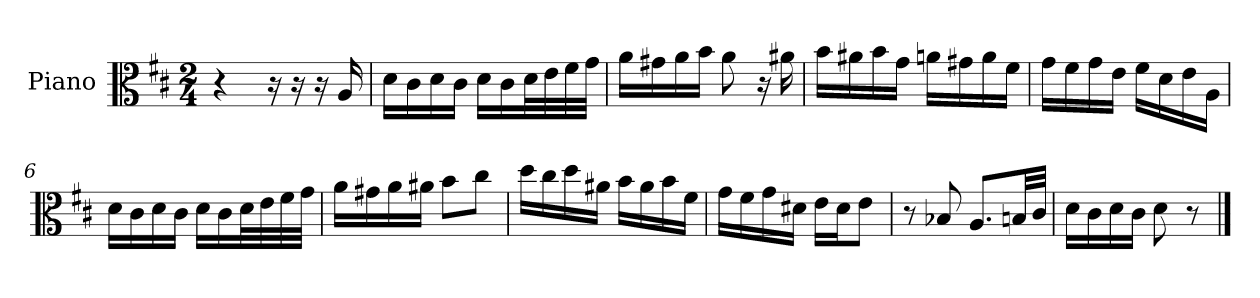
**kern
*part1
*staff1
*I"Piano
*I'Pno
*clefC3
*k[f#c#]
*D:
*M2/4
=1
4r
16r
16r
16r
16A/
=2
16d\LL
16c#\
16d\
16c#\JJ
16d\LL
16c#\
32d\L
32e\
32f#\
32g\JJJ
=3
16a\LL
16g#X\
16a\
16b\JJ
8a\
16r
16a#X\
=4
16b\LL
16a#X\
16b\
16g\JJ
16an\LL
16g#X\
16a\
16f#\JJ
=5
16g\LL
16f#\
16g\
16e\JJ
16f#\LL
16d\
16e\
16A\JJ
=6
16d\LL
16c#\
16d\
16c#\JJ
16d\LL
16c#\
32d\L
32e\
32f#\
32g\JJJ
=7
16a\LL
16g#X\
16a\
16a#X\JJ
8b\L
8cc#\J
=8
16dd\LL
16cc#\
16dd\
16a#X\JJ
16b\LL
16a#\
16b\
16f#\JJ
=9
16g\LL
16f#\
16g\
16d#X\JJ
16e\LL
16d#\J
8e\J
=10
8r
8B-X/
8.A/L
32Bn/LL
32c#/JJJ
=11
16d\LL
16c#\
16d\
16c#\JJ
8d\
8r
==
*-
